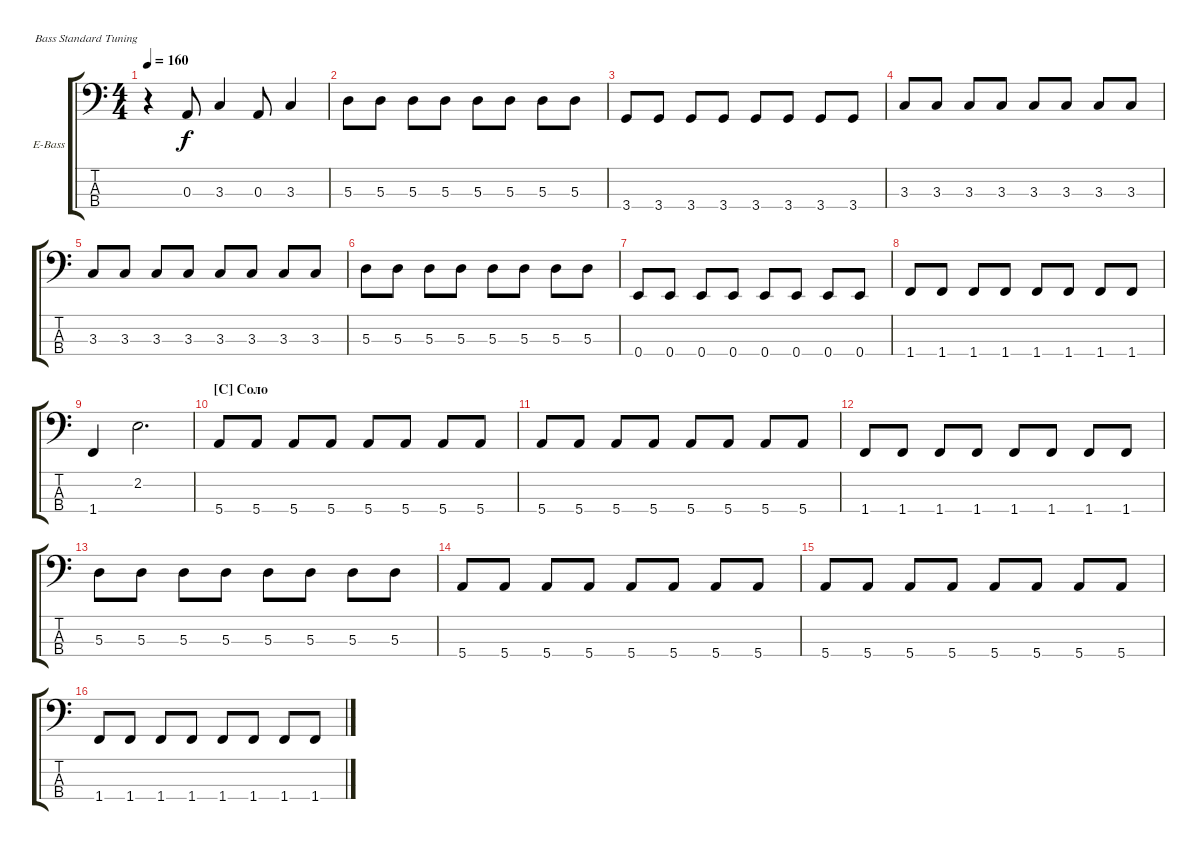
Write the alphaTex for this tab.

\defaultSystemsLayout 4
\bracketExtendMode groupsimilarinstruments
\firstSystemTrackNameOrientation horizontal
\otherSystemsTrackNameOrientation horizontal
\track ("Electric Bass" "E-Bass") {instrument electricbassfinger}
\staff {score tabs}
\tuning (G2 D2 A1 E1)
\ts (4 4)
\tempo 160
\clef f4
\ks c
r.4{dy f} 0.3.8 3.3.4 0.3.8 3.3.4 |
5.3.8 5.3.8 5.3.8 5.3.8 5.3.8 5.3.8 5.3.8 5.3.8 |
3.4.8 3.4.8 3.4.8 3.4.8 3.4.8 3.4.8 3.4.8 3.4.8 |
3.3.8 3.3.8 3.3.8 3.3.8 3.3.8 3.3.8 3.3.8 3.3.8 |
3.3.8 3.3.8 3.3.8 3.3.8 3.3.8 3.3.8 3.3.8 3.3.8 |
5.3.8 5.3.8 5.3.8 5.3.8 5.3.8 5.3.8 5.3.8 5.3.8 |
0.4.8 0.4.8 0.4.8 0.4.8 0.4.8 0.4.8 0.4.8 0.4.8 |
1.4.8 1.4.8 1.4.8 1.4.8 1.4.8 1.4.8 1.4.8 1.4.8 |
1.4.4 2.2.2{d} |
\section ("C" "Соло")
5.4.8 5.4.8 5.4.8 5.4.8 5.4.8 5.4.8 5.4.8 5.4.8 |
5.4.8 5.4.8 5.4.8 5.4.8 5.4.8 5.4.8 5.4.8 5.4.8 |
1.4.8 1.4.8 1.4.8 1.4.8 1.4.8 1.4.8 1.4.8 1.4.8 |
5.3.8 5.3.8 5.3.8 5.3.8 5.3.8 5.3.8 5.3.8 5.3.8 |
5.4.8 5.4.8 5.4.8 5.4.8 5.4.8 5.4.8 5.4.8 5.4.8 |
5.4.8 5.4.8 5.4.8 5.4.8 5.4.8 5.4.8 5.4.8 5.4.8 |
1.4.8 1.4.8 1.4.8 1.4.8 1.4.8 1.4.8 1.4.8 1.4.8
